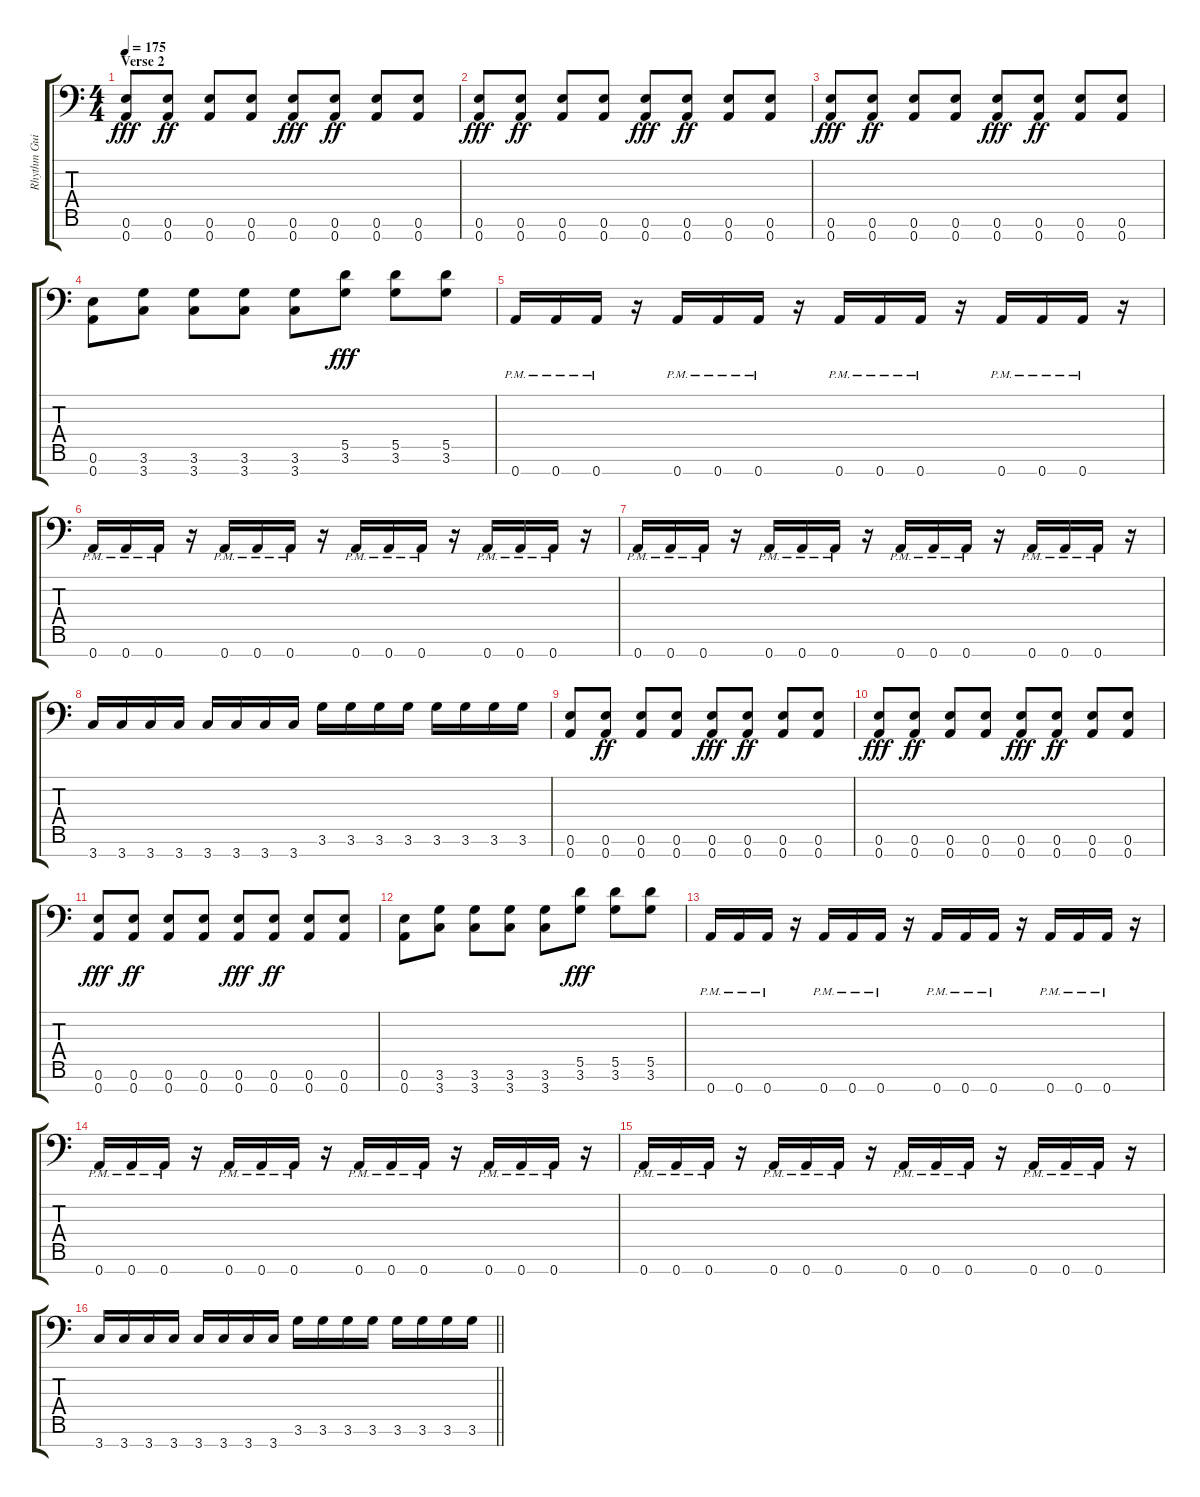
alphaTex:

\track ("Rhythm Guitar 2" "Rhythm Gui") {instrument overdrivenguitar}
\staff {score tabs}
\tuning (E4 B3 G3 D3 A2 E2 A1) {hide}
\ts (4 4)
\section ("" "Verse 2")
\tempo 175
\clef f4
\ks c
(0.6 0.7).8{dy fff} (0.6 0.7).8{dy ff} (0.6 0.7).8 (0.6 0.7).8 (0.6 0.7).8{dy fff} (0.6 0.7).8{dy ff} (0.6 0.7).8 (0.6 0.7).8 |
(0.6 0.7).8{dy fff} (0.6 0.7).8{dy ff} (0.6 0.7).8 (0.6 0.7).8 (0.6 0.7).8{dy fff} (0.6 0.7).8{dy ff} (0.6 0.7).8 (0.6 0.7).8 |
(0.6 0.7).8{dy fff} (0.6 0.7).8{dy ff} (0.6 0.7).8 (0.6 0.7).8 (0.6 0.7).8{dy fff} (0.6 0.7).8{dy ff} (0.6 0.7).8 (0.6 0.7).8 |
(0.6 0.7).8 (3.6 3.7).8 (3.6 3.7).8 (3.6 3.7).8 (3.6 3.7).8 (5.5 3.6).8{dy fff} (5.5 3.6).8 (5.5 3.6).8 |
0.7{pm}.16 0.7{pm}.16 0.7{pm}.16 r.16 0.7{pm}.16 0.7{pm}.16 0.7{pm}.16 r.16 0.7{pm}.16 0.7{pm}.16 0.7{pm}.16 r.16 0.7{pm}.16 0.7{pm}.16 0.7{pm}.16 r.16 |
0.7{pm}.16 0.7{pm}.16 0.7{pm}.16 r.16 0.7{pm}.16 0.7{pm}.16 0.7{pm}.16 r.16 0.7{pm}.16 0.7{pm}.16 0.7{pm}.16 r.16 0.7{pm}.16 0.7{pm}.16 0.7{pm}.16 r.16 |
0.7{pm}.16 0.7{pm}.16 0.7{pm}.16 r.16 0.7{pm}.16 0.7{pm}.16 0.7{pm}.16 r.16 0.7{pm}.16 0.7{pm}.16 0.7{pm}.16 r.16 0.7{pm}.16 0.7{pm}.16 0.7{pm}.16 r.16 |
3.7.16 3.7.16 3.7.16 3.7.16 3.7.16 3.7.16 3.7.16 3.7.16 3.6.16 3.6.16 3.6.16 3.6.16 3.6.16 3.6.16 3.6.16 3.6.16 |
(0.6 0.7).8 (0.6 0.7).8{dy ff} (0.6 0.7).8 (0.6 0.7).8 (0.6 0.7).8{dy fff} (0.6 0.7).8{dy ff} (0.6 0.7).8 (0.6 0.7).8 |
(0.6 0.7).8{dy fff} (0.6 0.7).8{dy ff} (0.6 0.7).8 (0.6 0.7).8 (0.6 0.7).8{dy fff} (0.6 0.7).8{dy ff} (0.6 0.7).8 (0.6 0.7).8 |
(0.6 0.7).8{dy fff} (0.6 0.7).8{dy ff} (0.6 0.7).8 (0.6 0.7).8 (0.6 0.7).8{dy fff} (0.6 0.7).8{dy ff} (0.6 0.7).8 (0.6 0.7).8 |
(0.6 0.7).8 (3.6 3.7).8 (3.6 3.7).8 (3.6 3.7).8 (3.6 3.7).8 (5.5 3.6).8{dy fff} (5.5 3.6).8 (5.5 3.6).8 |
0.7{pm}.16 0.7{pm}.16 0.7{pm}.16 r.16 0.7{pm}.16 0.7{pm}.16 0.7{pm}.16 r.16 0.7{pm}.16 0.7{pm}.16 0.7{pm}.16 r.16 0.7{pm}.16 0.7{pm}.16 0.7{pm}.16 r.16 |
0.7{pm}.16 0.7{pm}.16 0.7{pm}.16 r.16 0.7{pm}.16 0.7{pm}.16 0.7{pm}.16 r.16 0.7{pm}.16 0.7{pm}.16 0.7{pm}.16 r.16 0.7{pm}.16 0.7{pm}.16 0.7{pm}.16 r.16 |
0.7{pm}.16 0.7{pm}.16 0.7{pm}.16 r.16 0.7{pm}.16 0.7{pm}.16 0.7{pm}.16 r.16 0.7{pm}.16 0.7{pm}.16 0.7{pm}.16 r.16 0.7{pm}.16 0.7{pm}.16 0.7{pm}.16 r.16 |
\barLineRight lightlight
3.7.16 3.7.16 3.7.16 3.7.16 3.7.16 3.7.16 3.7.16 3.7.16 3.6.16 3.6.16 3.6.16 3.6.16 3.6.16 3.6.16 3.6.16 3.6.16
